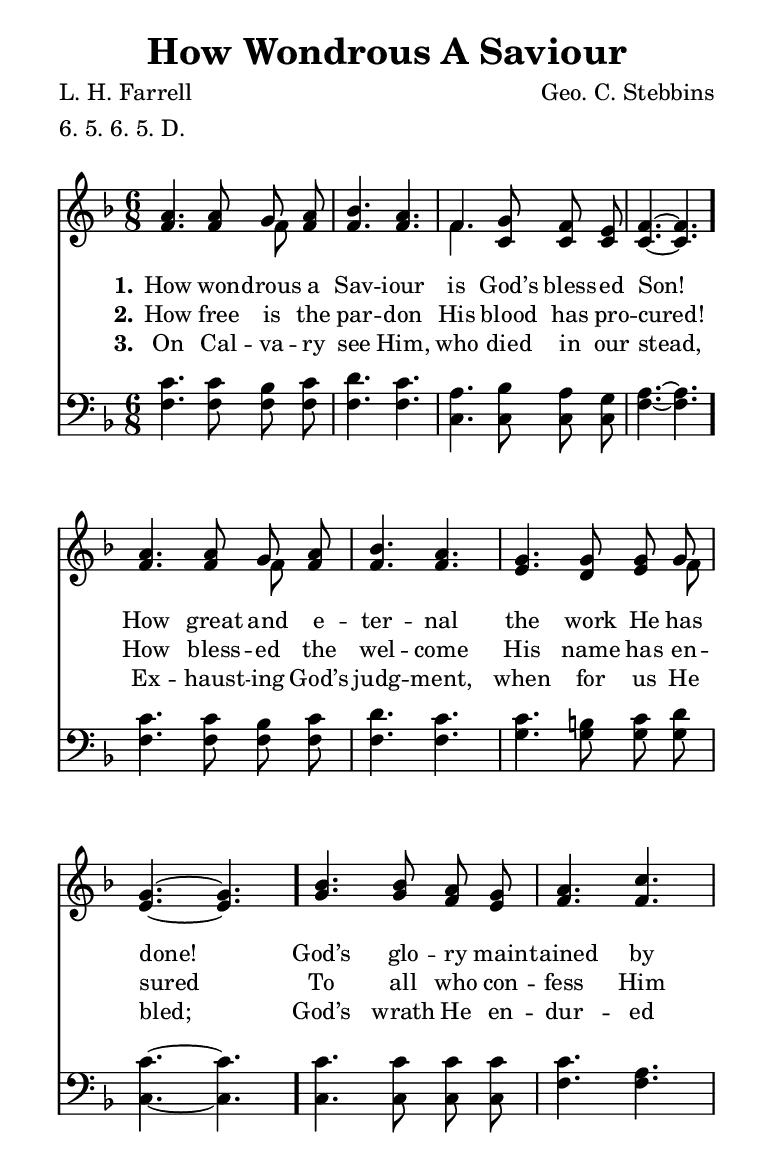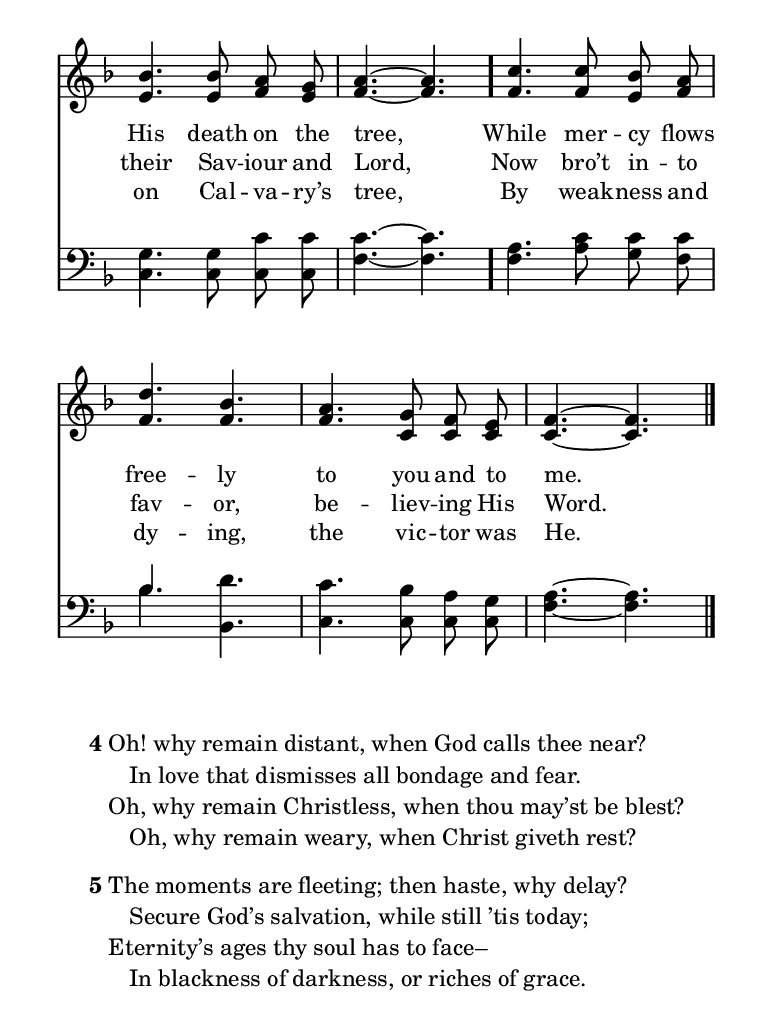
\include "common/global.ily"
\paper {
  \include "common/paper.ily"
  system-count = #(cond (is-eogsized 4) (#t #f))
}

\header{
  %gospel
  hymnnumber = "372"
  title = "How Wondrous A Saviour"
  tunename = "Take Time To Be Holy"
  meter = "6. 5. 6. 5. D."
  poet = "L. H. Farrell"
  composer = "Geo. C. Stebbins"
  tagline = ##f
}

global = {
  \include "common/overrides.ily"
  \override Staff.TimeSignature.style = #'numbered
  \time 6/8
  \override Score.MetronomeMark.transparent = ##t % hide all fermata changes too
  \tempo 8=140
  \key f \major
  \autoBeamOff
}

patternA = { c4. c8 c c | c4. c | c c8 c c | c4. c }

notesSoprano = {
\global
\relative c'' {

  \changePitch \patternA { a a g a | bes a | f g f e | f ~ f }
  \changePitch \patternA { a a g a | bes a | g g g g | g ~ g }
  \changePitch \patternA { bes bes a g | a c | bes bes a g | a ~ a }
  \changePitch \patternA { c c bes a | d bes | a g f e | f ~ f }

  \bar "|."

}
}

notesAlto = {
\global
\relative e' {

  \changePitch \patternA { f f f f | f f | f c c c | c ~ c }
  \changePitch \patternA { f f f f | f f | e d e f | e ~ e }
  \changePitch \patternA { g g f e | f f | e e f e | f ~ f }
  \changePitch \patternA { f f e f | f f | f c c c | c ~ c }

}
}

notesTenor = {
\global
\relative a {

  \changePitch \patternA { c c bes c | d c | a bes a g | a ~ a }
  \changePitch \patternA { c c bes c | d c | c b c d | c ~ c }
  \changePitch \patternA { c c c c | c a | g g c c | c ~ c }
  \changePitch \patternA { a c c c | bes d | c bes a g | a ~ a }

}
}

notesBass = {
\global
\relative f {

  \changePitch \patternA { f f f f | f f | c c c c | f ~ f }
  \changePitch \patternA { f f f f | f f | g g g g | c, ~ c }
  \changePitch \patternA { c c c c | f f | c c c c | f ~ f }
  \changePitch \patternA { f a g f | bes bes, | c c c c | f ~ f }

}
}

wordsA = \lyricmode {
\set stanza = "1."

How won -- drous a Sav -- iour is God’s bless -- ed Son! \bar "."
How great and e -- ter -- nal the work He has done! \bar "."
God’s glo -- ry main -- tained by His death on the tree, \bar "."
While mer -- cy flows free -- ly to you and to me. \bar "."

}

wordsB = \lyricmode {
\set stanza = "2."

How free is the par -- don His blood has pro -- cured!
How bless -- ed the wel -- come His name has en -- sured
To all who con -- fess Him their Sav -- iour and Lord,
Now bro’t in -- to fav -- or, be -- liev -- ing His Word.

}

wordsC = \lyricmode {
\set stanza = "3."

On Cal -- va -- ry see Him, who died in our stead,
Ex -- haust -- ing God’s judg -- ment, when for us He bled;
God’s wrath He en -- dur -- ed on Cal -- va -- ry’s tree,
By weak -- ness and dy -- ing, the vic -- tor was He.

}

wordsD = \markuplist {

\line { Oh! why remain distant, when God calls thee near? }
\line { { \hspace #2 } In love that dismisses all bondage and fear. }
\line { Oh, why remain Christless, when thou may’st be blest? }
\line { { \hspace #2 } Oh, why remain weary, when Christ giveth rest? }

}

wordsE = \markuplist {

\line { The moments are fleeting; then haste, why delay? }
\line { { \hspace #2 } Secure God’s salvation, while still ’tis today; }
\line { Eternity’s ages thy soul has to face– }
\line { { \hspace #2 } In blackness of darkness, or riches of grace. }

}

\score {
  \context ChoirStaff <<
    \context Staff = upper <<
      \set Staff.autoBeaming = ##f
      \set ChoirStaff.systemStartDelimiter = #'SystemStartBar
      \set ChoirStaff.printPartCombineTexts = ##f
      \partcombine #'(2 . 9) \notesSoprano \notesAlto
      \context NullVoice = sopranos { \voiceOne << \notesSoprano >> }
      \context NullVoice = altos { \voiceTwo << \notesAlto >> }
      \context Lyrics = one   \lyricsto sopranos \wordsA
      \context Lyrics = two   \lyricsto sopranos \wordsB
      \context Lyrics = three \lyricsto sopranos \wordsC
    >>
    \context Staff = men <<
      \set Staff.autoBeaming = ##f
      \clef bass
      \set ChoirStaff.printPartCombineTexts = ##f
      \partcombine #'(2 . 9) \notesTenor \notesBass
      \context NullVoice = tenors { \voiceOne << \notesTenor >> }
      \context NullVoice = basses { \voiceTwo << \notesBass >> }
    >>
  >>
  \layout {
    \include "common/layout.ily"
  }
  \midi{
    \include "common/midi.ily"
  }
}

\markup { \fill-line { \column {
  \line{ \bold 4 \column { \wordsD } } \combine \null \vspace #0.4
  \line{ \bold 5 \column { \wordsE } }
  \vspace #1
} } }

\version "2.19.49"  % necessary for upgrading to future LilyPond versions.

% vi:set et ts=2 sw=2 ai nocindent syntax=lilypond:
